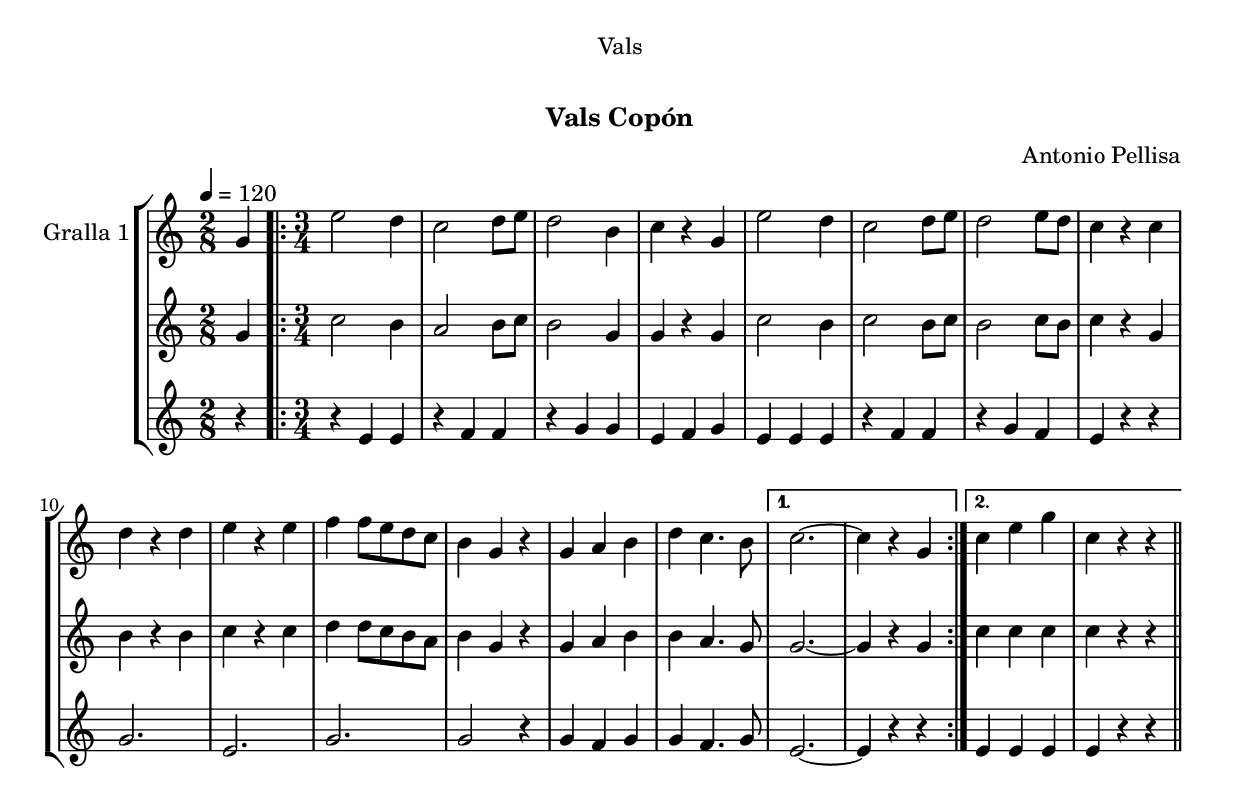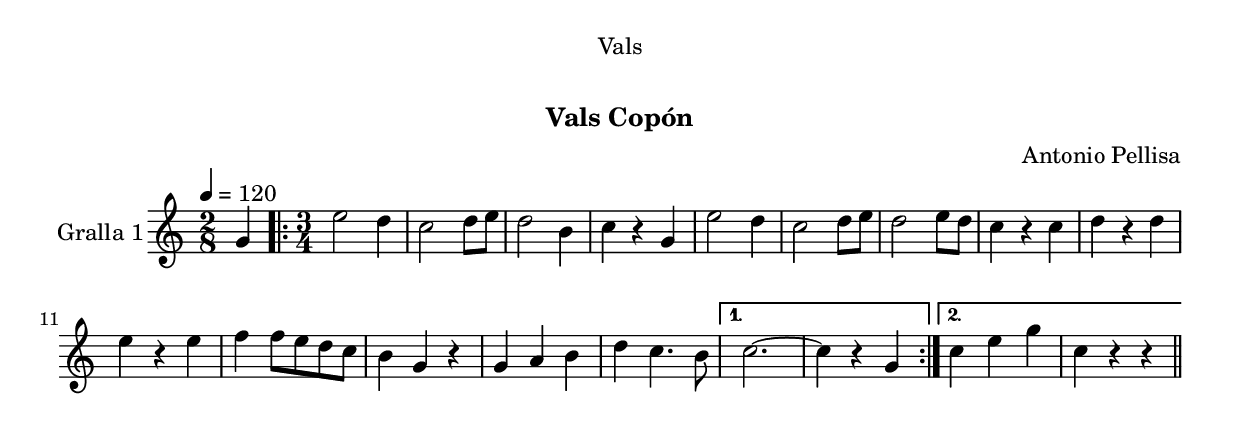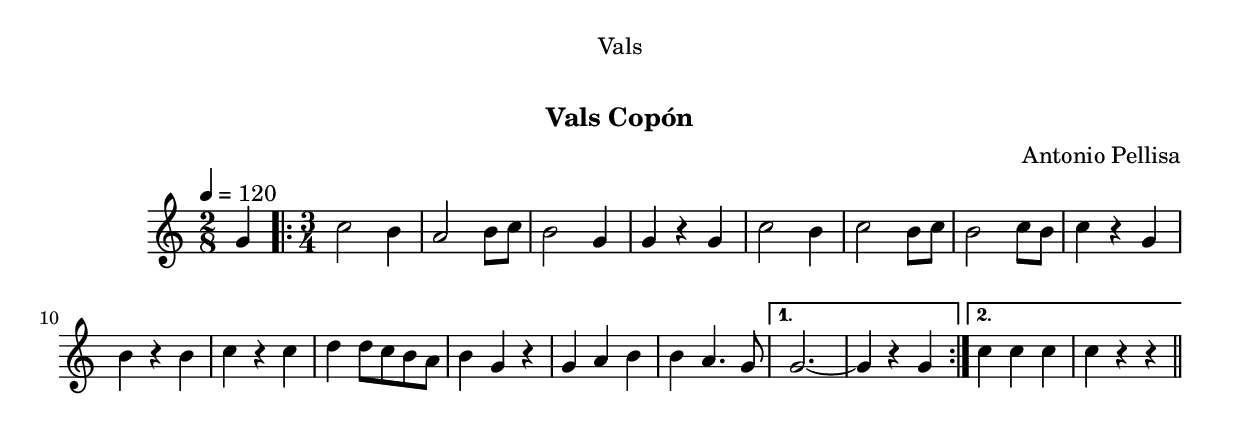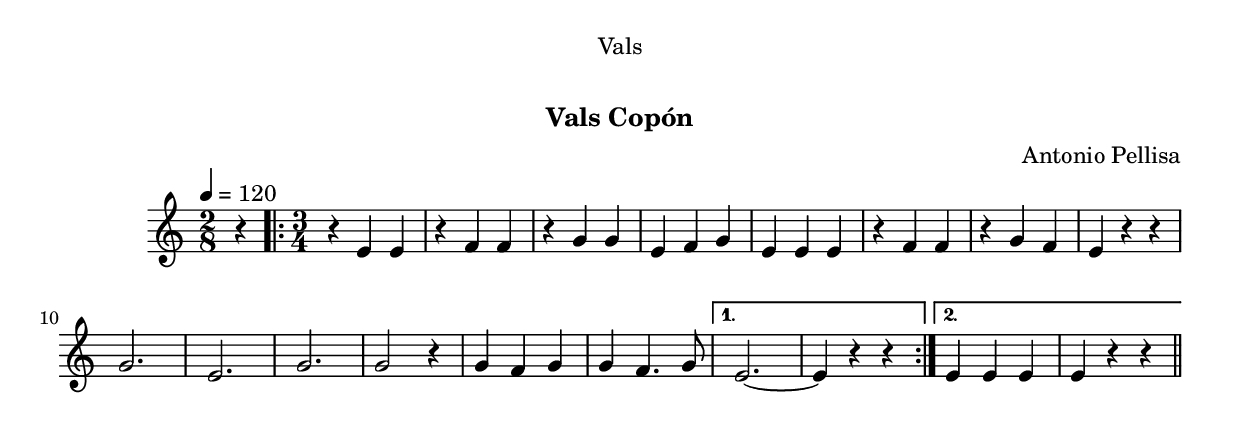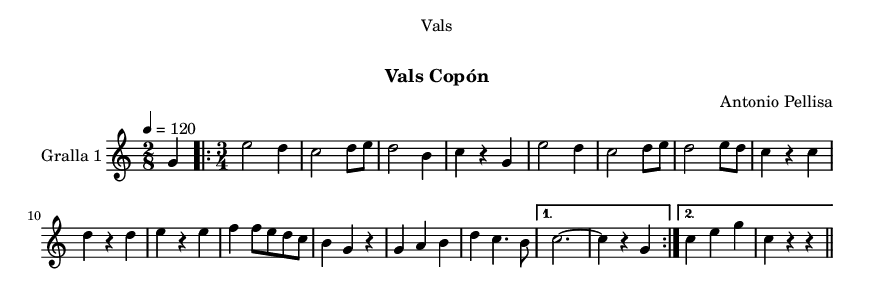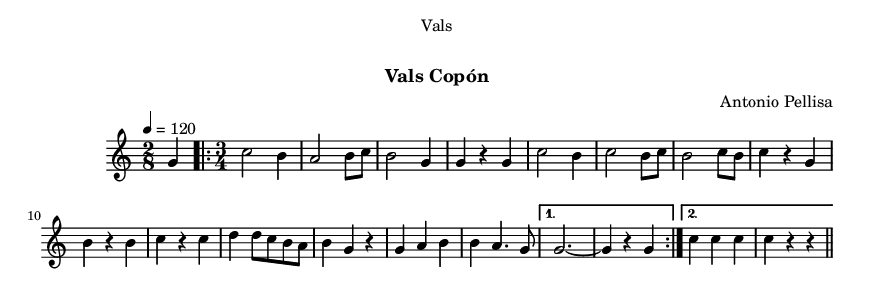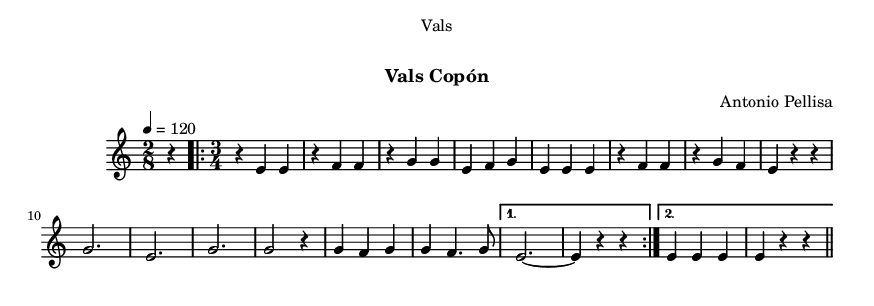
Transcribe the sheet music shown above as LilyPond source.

\version "2.16.0"

\header {
  dedication="Vals"
  title="  "
  subtitle="Vals Copón"
  subsubtitle=""
  poet=""
  meter=""
  piece=""
  composer="Antonio Pellisa"
  arranger=""
  opus=""
  instrument=""
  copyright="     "
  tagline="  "
}

liniaroAa =
\relative g'
{
  \tempo 4=120
  \clef treble
  \key c \major
  \time 2/8
  g4  |
  \time 3/4   \repeat volta 2 { e'2 d4  |
  c2 d8 e  |
  d2 b4  |
  %05
  c4 r g  |
  e'2 d4  |
  c2 d8 e  |
  d2 e8 d  |
  c4 r c  |
  %10
  d4 r d  |
  e4 r e  |
  f4 f8 e d c  |
  b4 g r  |
  g4 a b  |
  %15
  d4 c4. b8 }
  \alternative { { c2. ~  |
  c4 r g }
  { c4 e g  |
  c,4 r r } } \bar "||"
}

liniaroAb =
\relative g'
{
  \tempo 4=120
  \clef treble
  \key c \major
  \time 2/8
  g4  |
  \time 3/4   \repeat volta 2 { c2 b4  |
  a2 b8 c  |
  b2 g4  |
  %05
  g4 r g  |
  c2 b4  |
  c2 b8 c  |
  b2 c8 b  |
  c4 r g  |
  %10
  b4 r b  |
  c4 r c  |
  d4 d8 c b a  |
  b4 g r  |
  g4 a b  |
  %15
  b4 a4. g8 }
  \alternative { { g2. ~  |
  g4 r g }
  { c4 c c  |
  c4 r r } } \bar "||"
}

liniaroAc =
\relative e'
{
  \tempo 4=120
  \clef treble
  \key c \major
  \time 2/8
  r4  |
  \time 3/4   \repeat volta 2 { r4 e e  |
  r4 f f  |
  r4 g g  |
  %05
  e4 f g  |
  e4 e e  |
  r4 f f  |
  r4 g f  |
  e4 r r  |
  %10
  g2.  |
  e2.  |
  g2.  |
  g2 r4  |
  g4 f g  |
  %15
  g4 f4. g8 }
  \alternative { { e2. ~  |
  e4 r r }
  { e4 e e  |
  e4 r r } } \bar "||"
}

\book {

\paper {
  print-page-number = false
}

\bookpart {
  \score {
    \new StaffGroup {
      \override Score.RehearsalMark #'self-alignment-X = #LEFT
      <<
        \new Staff \with {instrumentName = #"Gralla 1" } \liniaroAa
        \new Staff \with {instrumentName = #"" } \liniaroAb
        \new Staff \with {instrumentName = #"" } \liniaroAc
      >>
    }
    \layout {}
  }\score { \unfoldRepeats
    \new StaffGroup {
      \override Score.RehearsalMark #'self-alignment-X = #LEFT
      <<
        \new Staff \with {instrumentName = #"Gralla 1" } \liniaroAa
        \new Staff \with {instrumentName = #"" } \liniaroAb
        \new Staff \with {instrumentName = #"" } \liniaroAc
      >>
    }
    \midi {}
  }
}

\bookpart {
  \header {}
  \score {
    \new StaffGroup {
      \override Score.RehearsalMark #'self-alignment-X = #LEFT
      <<
        \new Staff \with {instrumentName = #"Gralla 1" } \liniaroAa
      >>
    }
    \layout {}
  }\score { \unfoldRepeats
    \new StaffGroup {
      \override Score.RehearsalMark #'self-alignment-X = #LEFT
      <<
        \new Staff \with {instrumentName = #"Gralla 1" } \liniaroAa
      >>
    }
    \midi {}
  }
}

\bookpart {
  \header {}
  \score {
    \new StaffGroup {
      \override Score.RehearsalMark #'self-alignment-X = #LEFT
      <<
        \new Staff \with {instrumentName = #"" } \liniaroAb
      >>
    }
    \layout {}
  }\score { \unfoldRepeats
    \new StaffGroup {
      \override Score.RehearsalMark #'self-alignment-X = #LEFT
      <<
        \new Staff \with {instrumentName = #"" } \liniaroAb
      >>
    }
    \midi {}
  }
}

\bookpart {
  \header {}
  \score {
    \new StaffGroup {
      \override Score.RehearsalMark #'self-alignment-X = #LEFT
      <<
        \new Staff \with {instrumentName = #"" } \liniaroAc
      >>
    }
    \layout {}
  }\score { \unfoldRepeats
    \new StaffGroup {
      \override Score.RehearsalMark #'self-alignment-X = #LEFT
      <<
        \new Staff \with {instrumentName = #"" } \liniaroAc
      >>
    }
    \midi {}
  }
}

}

\book {

\paper {
  print-page-number = false
  #(set-paper-size "a6landscape")
  #(layout-set-staff-size 14)
}

\bookpart {
  \header {}
  \score {
    \new StaffGroup {
      \override Score.RehearsalMark #'self-alignment-X = #LEFT
      <<
        \new Staff \with {instrumentName = #"Gralla 1" } \liniaroAa
      >>
    }
    \layout {}
  }
}

\bookpart {
  \header {}
  \score {
    \new StaffGroup {
      \override Score.RehearsalMark #'self-alignment-X = #LEFT
      <<
        \new Staff \with {instrumentName = #"" } \liniaroAb
      >>
    }
    \layout {}
  }
}

\bookpart {
  \header {}
  \score {
    \new StaffGroup {
      \override Score.RehearsalMark #'self-alignment-X = #LEFT
      <<
        \new Staff \with {instrumentName = #"" } \liniaroAc
      >>
    }
    \layout {}
  }
}

}

